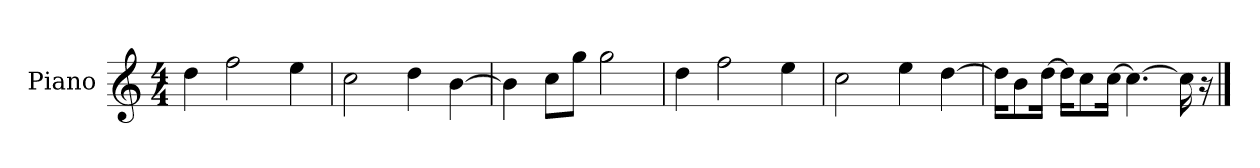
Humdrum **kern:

**kern
*part1
*staff1
*I"Piano
*I'P-no
*clefG2
*k[]
*M4/4
*MM90
=1
4dd\
2ff\
4ee\
=2
2cc\
4dd\
[4b\
=3
4b\]
8cc\L
8gg\J
2gg\
=4
4dd\
2ff\
4ee\
=5
2cc\
4ee\
[4dd\
=6
16dd\KL]
8b\
[16dd\Jk
16dd\KL]
8cc\
[16cc\Jk
4.cc\_
16cc\]
16r
==
*-
